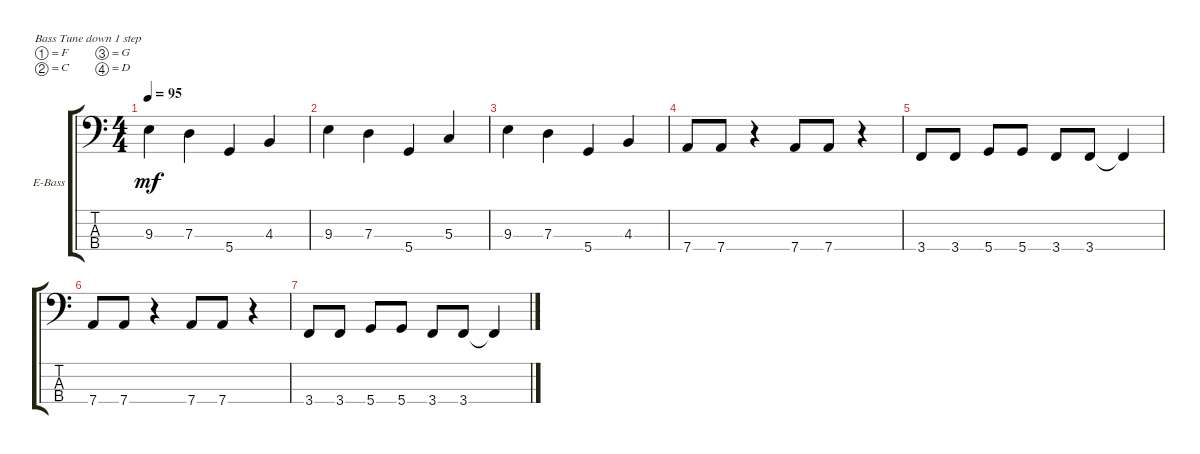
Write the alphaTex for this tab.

\defaultSystemsLayout 4
\bracketExtendMode groupsimilarinstruments
\firstSystemTrackNameOrientation horizontal
\otherSystemsTrackNameOrientation horizontal
\track ("Electric Bass" "E-Bass") {instrument electricbassfinger}
\staff {score tabs}
\tuning (F2 C2 G1 D1)
\ts (4 4)
\tempo 95
\clef f4
\ks c
9.3.4{dy mf} 7.3.4 5.4.4 4.3.4 |
9.3.4 7.3.4 5.4.4 5.3.4 |
9.3.4 7.3.4 5.4.4 4.3.4 |
7.4.8 7.4.8 r.4 7.4.8 7.4.8 r.4 |
3.4.8 3.4.8 5.4.8 5.4.8 3.4.8 3.4.8 3.4{t}.4 |
7.4.8 7.4.8 r.4 7.4.8 7.4.8 r.4 |
3.4.8 3.4.8 5.4.8 5.4.8 3.4.8 3.4.8 3.4{t}.4
